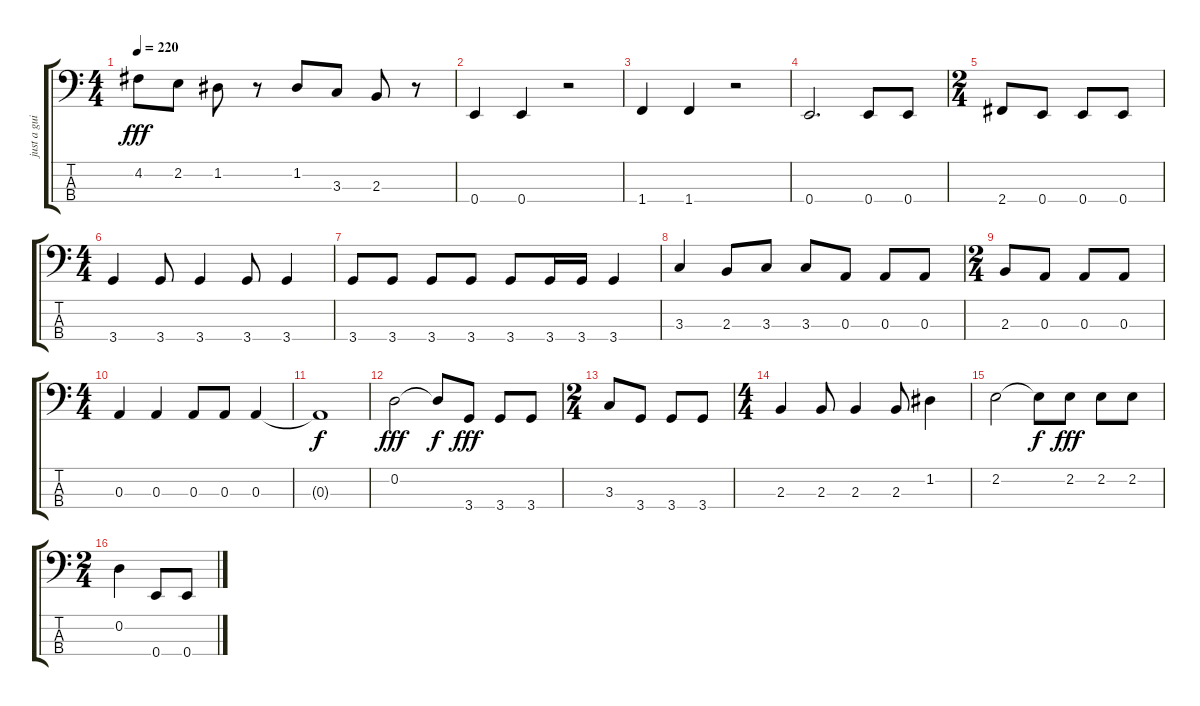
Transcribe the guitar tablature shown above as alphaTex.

\track ("just a guide (mute this)" "just a gui") {instrument electricbassfinger}
\staff {score tabs}
\tuning (G2 D2 A1 E1) {hide}
\ts (4 4)
\tempo 220
\clef f4
\ks c
4.2.8{dy fff} 2.2.8 1.2.8 r.8 1.2.8 3.3.8 2.3.8 r.8 |
0.4.4 0.4.4 r.2 |
1.4.4 1.4.4 r.2 |
0.4.2{d} 0.4.8 0.4.8 |
\ts (2 4)
2.4.8 0.4.8 0.4.8 0.4.8 |
\ts (4 4)
3.4.4 3.4.8 3.4.4 3.4.8 3.4.4 |
3.4.8 3.4.8 3.4.8 3.4.8 3.4.8 3.4.16 3.4.16 3.4.4 |
3.3.4 2.3.8 3.3.8 3.3.8 0.3.8 0.3.8 0.3.8 |
\ts (2 4)
2.3.8 0.3.8 0.3.8 0.3.8 |
\ts (4 4)
0.3.4 0.3.4 0.3.8 0.3.8 0.3.4 |
0.3{t}.1{dy f} |
0.2.2{dy fff} 0.2{t}.8{dy f} 3.4.8{dy fff} 3.4.8 3.4.8 |
\ts (2 4)
3.3.8 3.4.8 3.4.8 3.4.8 |
\ts (4 4)
2.3.4 2.3.8 2.3.4 2.3.8 1.2.4 |
2.2.2 2.2{t}.8{dy f} 2.2.8{dy fff} 2.2.8 2.2.8 |
\ts (2 4)
0.2.4 0.4.8 0.4.8
